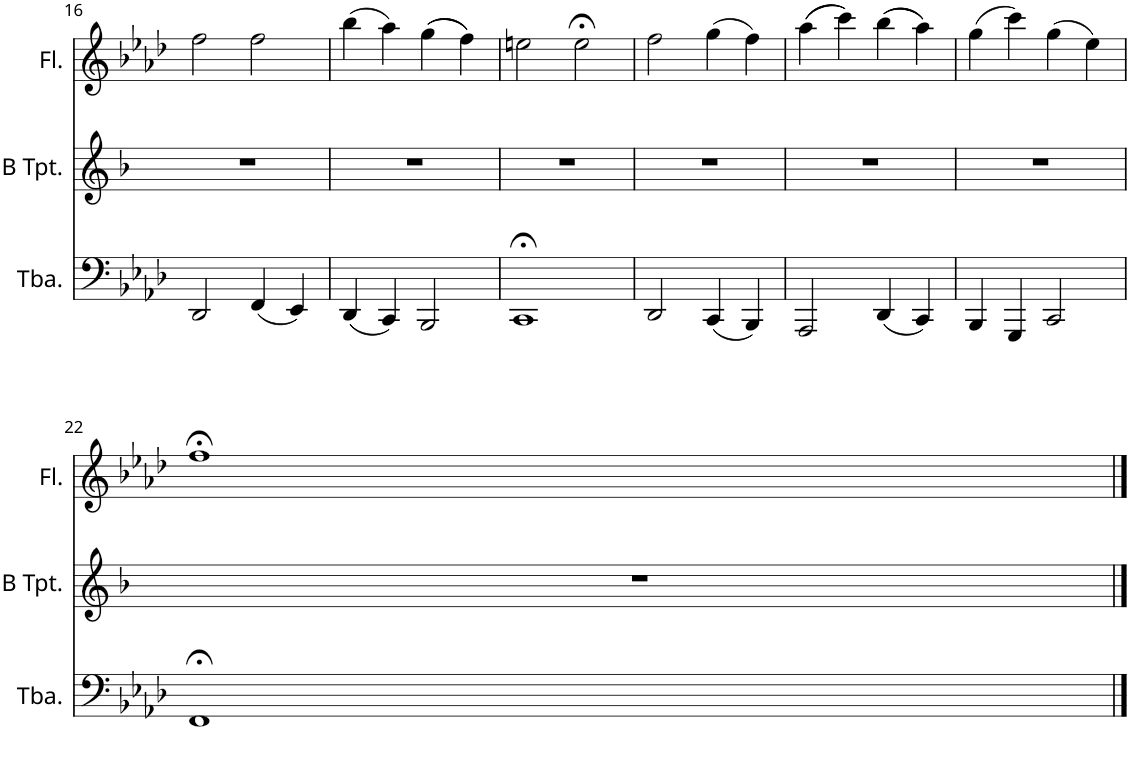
**kern	**kern	**kern
*part3	*part2	*part1
*staff3	*staff2	*staff1
*I"Tuba	*I"Trompete in B	*I"Flöte
*I'Tba.	*	*I'Fl.
!!LO:PB:g=z
*clefF4	*clefG2	*clefG2
*	*Trd1c2	*
*k[b-e-a-d-]	*k[b-]	*k[b-e-a-d-]
*M4/4	*M4/4	*M4/4
=16	=16	=16
2DD-/	1r	2ff\
(4FF/	.	2ff\
4EE-/)	.	.
=17	=17	=17
(4DD-/	1r	(4bb-\
4CC/)	.	4aa-\)
2BBB-/	.	((4gg\
.	.	4ff\))
=18	=18	=18
1CC;<	1r	2een\
.	.	2ee;<\
=19	=19	=19
2DD-/	1r	2ff\
(4CC/	.	(4gg\
4BBB-/)	.	4ff\)
=20	=20	=20
2AAA-/	1r	((4aa-\
.	.	4ccc\))
(4DD-/	.	((4bb-\
4CC/)	.	4aa-\))
=21	=21	=21
4BBB-/	1r	(4gg\
4GGG/	.	4ccc\)
2CC/	.	(4gg\
.	.	4ee-\)
!!LO:LB:g=z
=22	=22	=22
1FF;<	1r	1ff;<
==	==	==
*-	*-	*-
